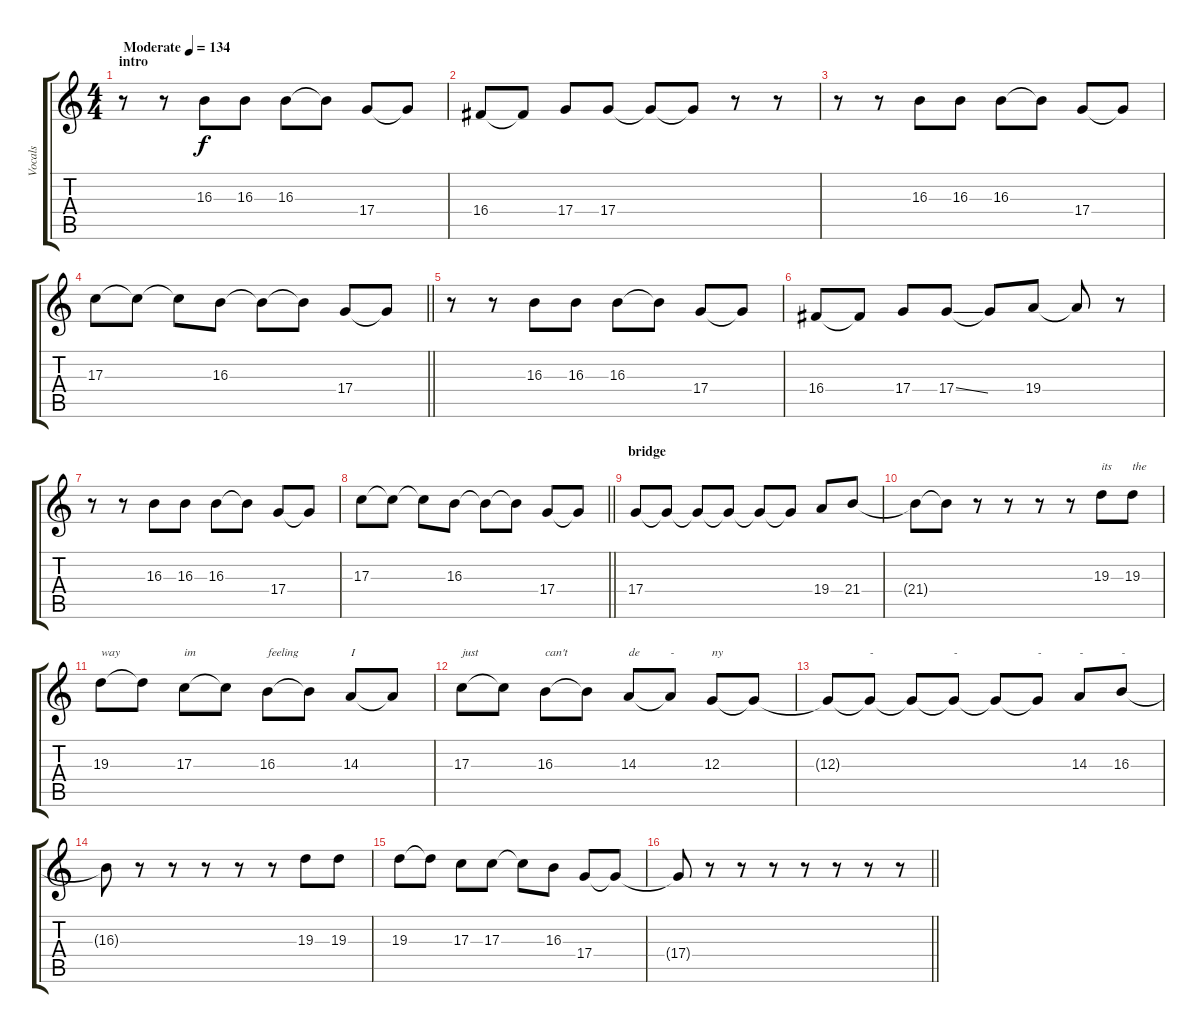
\track ("Vocals" "Vocals") {instrument oboe}
\staff {score tabs}
\tuning (E4 B3 G3 D3 A2 E2) {hide}
\ts (4 4)
\section ("" "intro")
\tempo (134 "Moderate")
\clef g2
\ks c
r.8{dy f instrument oboe} r.8 16.3.8 16.3.8 16.3.8 16.3{t}.8 17.4.8 17.4{t}.8 |
16.4.8 16.4{t}.8 17.4.8 17.4.8 17.4{t}.8 17.4{t}.8 r.8 r.8 |
r.8 r.8 16.3.8 16.3.8 16.3.8 16.3{t}.8 17.4.8 17.4{t}.8 |
\barLineRight lightlight
17.3.8 17.3{t}.8 17.3{t}.8 16.3.8 16.3{t}.8 16.3{t}.8 17.4.8 17.4{t}.8 |
\section ("" "")
r.8 r.8 16.3.8 16.3.8 16.3.8 16.3{t}.8 17.4.8 17.4{t}.8 |
16.4.8 16.4{t}.8 17.4.8 17.4{ss}.8 17.4{t}.8 19.4.8 19.4{t}.8 r.8 |
r.8 r.8 16.3.8 16.3.8 16.3.8 16.3{t}.8 17.4.8 17.4{t}.8 |
\barLineRight lightlight
17.3.8 17.3{t}.8 17.3{t}.8 16.3.8 16.3{t}.8 16.3{t}.8 17.4.8 17.4{t}.8 |
\section ("" "bridge")
17.4.8 17.4{t}.8 17.4{t}.8 17.4{t}.8 17.4{t}.8 17.4{t}.8 19.4.8 21.4.8 |
21.4{t}.8 21.4{t}.8 r.8 r.8 r.8 r.8 19.3.8{txt "its"} 19.3.8{txt "the"} |
19.3.8{txt "way"} 19.3{t}.8 17.3.8{txt "im"} 17.3{t}.8 16.3.8{txt "feeling"} 16.3{t}.8 14.3.8{txt "I"} 14.3{t}.8 |
17.3.8{txt "just"} 17.3{t}.8 16.3.8{txt "can't"} 16.3{t}.8 14.3.8{txt "de"} 14.3{t}.8{txt "-"} 12.3.8{txt "ny"} 12.3{t}.8 |
12.3{t}.8 12.3{t}.8{txt "-"} 12.3{t}.8 12.3{t}.8{txt "-"} 12.3{t}.8 12.3{t}.8{txt "-"} 14.3.8{txt "-"} 16.3.8{txt "-"} |
16.3{t}.8 r.8 r.8 r.8 r.8 r.8 19.3.8 19.3.8 |
19.3.8 19.3{t}.8 17.3.8 17.3.8 17.3{t}.8 16.3.8 17.4.8 17.4{t}.8 |
\barLineRight lightlight
17.4{t}.8 r.8 r.8 r.8 r.8 r.8 r.8 r.8
